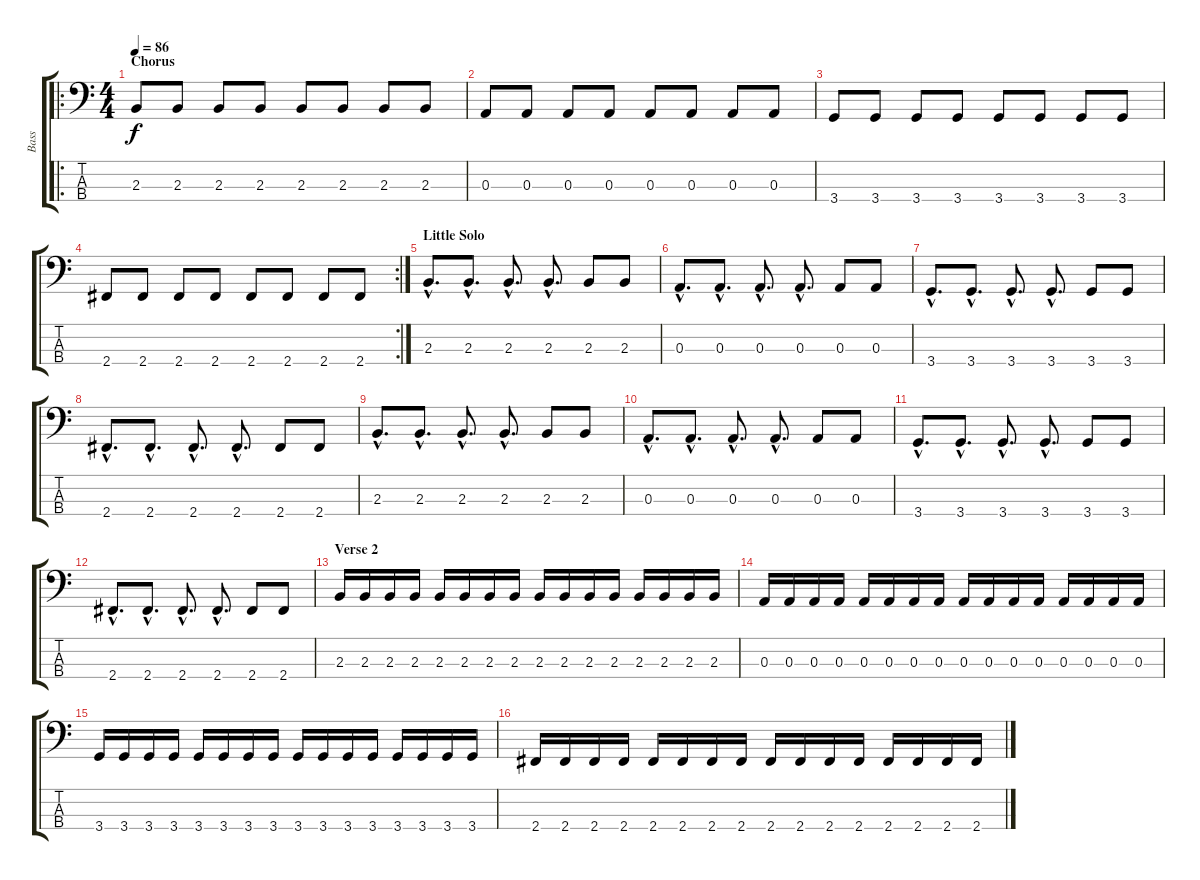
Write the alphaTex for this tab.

\track ("Bass" "Bass") {instrument electricbasspick}
\staff {score tabs}
\tuning (G2 D2 A1 E1) {hide}
\ro
\ts (4 4)
\section ("" "Chorus")
\tempo 86
\clef f4
\ks c
2.3.8{dy f} 2.3.8 2.3.8 2.3.8 2.3.8 2.3.8 2.3.8 2.3.8 |
0.3.8 0.3.8 0.3.8 0.3.8 0.3.8 0.3.8 0.3.8 0.3.8 |
3.4.8 3.4.8 3.4.8 3.4.8 3.4.8 3.4.8 3.4.8 3.4.8 |
\rc 2
2.4.8 2.4.8 2.4.8 2.4.8 2.4.8 2.4.8 2.4.8 2.4.8 |
\section ("" "Little Solo")
2.3{hac}.8{d} 2.3{hac}.8{d} 2.3{hac}.8{d} 2.3{hac}.8{d} 2.3.8 2.3.8 |
0.3{hac}.8{d} 0.3{hac}.8{d} 0.3{hac}.8{d} 0.3{hac}.8{d} 0.3.8 0.3.8 |
3.4{hac}.8{d} 3.4{hac}.8{d} 3.4{hac}.8{d} 3.4{hac}.8{d} 3.4.8 3.4.8 |
2.4{hac}.8{d} 2.4{hac}.8{d} 2.4{hac}.8{d} 2.4{hac}.8{d} 2.4.8 2.4.8 |
2.3{hac}.8{d} 2.3{hac}.8{d} 2.3{hac}.8{d} 2.3{hac}.8{d} 2.3.8 2.3.8 |
0.3{hac}.8{d} 0.3{hac}.8{d} 0.3{hac}.8{d} 0.3{hac}.8{d} 0.3.8 0.3.8 |
3.4{hac}.8{d} 3.4{hac}.8{d} 3.4{hac}.8{d} 3.4{hac}.8{d} 3.4.8 3.4.8 |
2.4{hac}.8{d} 2.4{hac}.8{d} 2.4{hac}.8{d} 2.4{hac}.8{d} 2.4.8 2.4.8 |
\section ("" "Verse 2")
2.3.16 2.3.16 2.3.16 2.3.16 2.3.16 2.3.16 2.3.16 2.3.16 2.3.16 2.3.16 2.3.16 2.3.16 2.3.16 2.3.16 2.3.16 2.3.16 |
0.3.16 0.3.16 0.3.16 0.3.16 0.3.16 0.3.16 0.3.16 0.3.16 0.3.16 0.3.16 0.3.16 0.3.16 0.3.16 0.3.16 0.3.16 0.3.16 |
3.4.16 3.4.16 3.4.16 3.4.16 3.4.16 3.4.16 3.4.16 3.4.16 3.4.16 3.4.16 3.4.16 3.4.16 3.4.16 3.4.16 3.4.16 3.4.16 |
2.4.16 2.4.16 2.4.16 2.4.16 2.4.16 2.4.16 2.4.16 2.4.16 2.4.16 2.4.16 2.4.16 2.4.16 2.4.16 2.4.16 2.4.16 2.4.16
